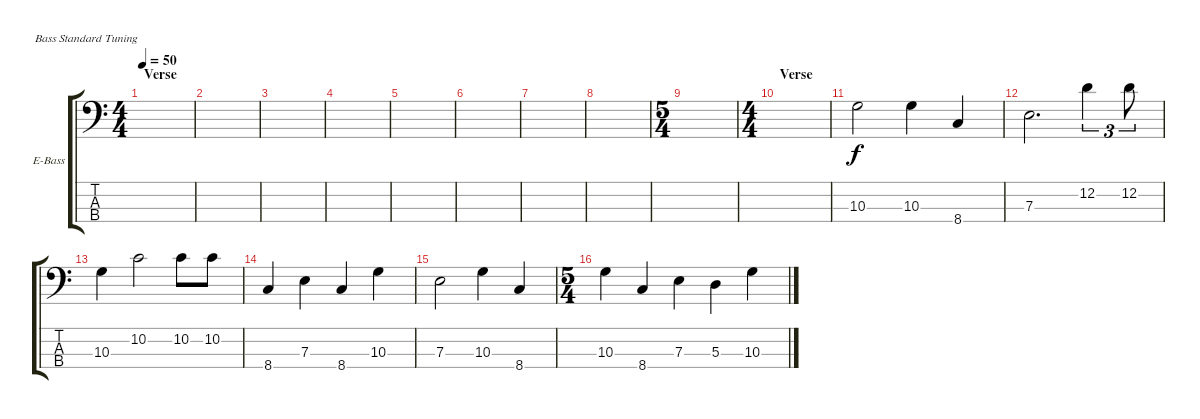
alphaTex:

\defaultSystemsLayout 4
\bracketExtendMode groupsimilarinstruments
\firstSystemTrackNameOrientation horizontal
\otherSystemsTrackNameOrientation horizontal
\track ("Electric Bass" "E-Bass") {instrument electricbassfinger}
\staff {score tabs}
\tuning (G2 D2 A1 E1)
\ts (4 4)
\section ("" "Verse")
\tempo 50
\clef f4
\scale
0.485477
\ks c
|
\scale
0.257261 |
\scale
0.257261 |
\scale
0.333333 |
\scale
0.333333 |
\scale
0.333333 |
\scale
0.257261 |
\scale
0.257261 |
\ts (5 4)
\scale
0.485477 |
\ts (4 4)
\section ("" "Verse")
\scale
0.485477 |
\scale
0.257261 10.3.2 10.3.4 8.4.4 |
\scale
0.257261 7.3.2{d} 12.2.4{tu (3 2)} 12.2.8{tu (3 2)} |
\scale
0.333333 10.3.4 10.2.2 10.2.8 10.2.8 |
\scale
0.333333 8.4.4 7.3.4 8.4.4 10.3.4 |
\scale
0.333333 7.3.2 10.3.4 8.4.4 |
\ts (5 4)
\scale
0.39527 10.3.4 8.4.4 7.3.4 5.3.4 10.3.4
